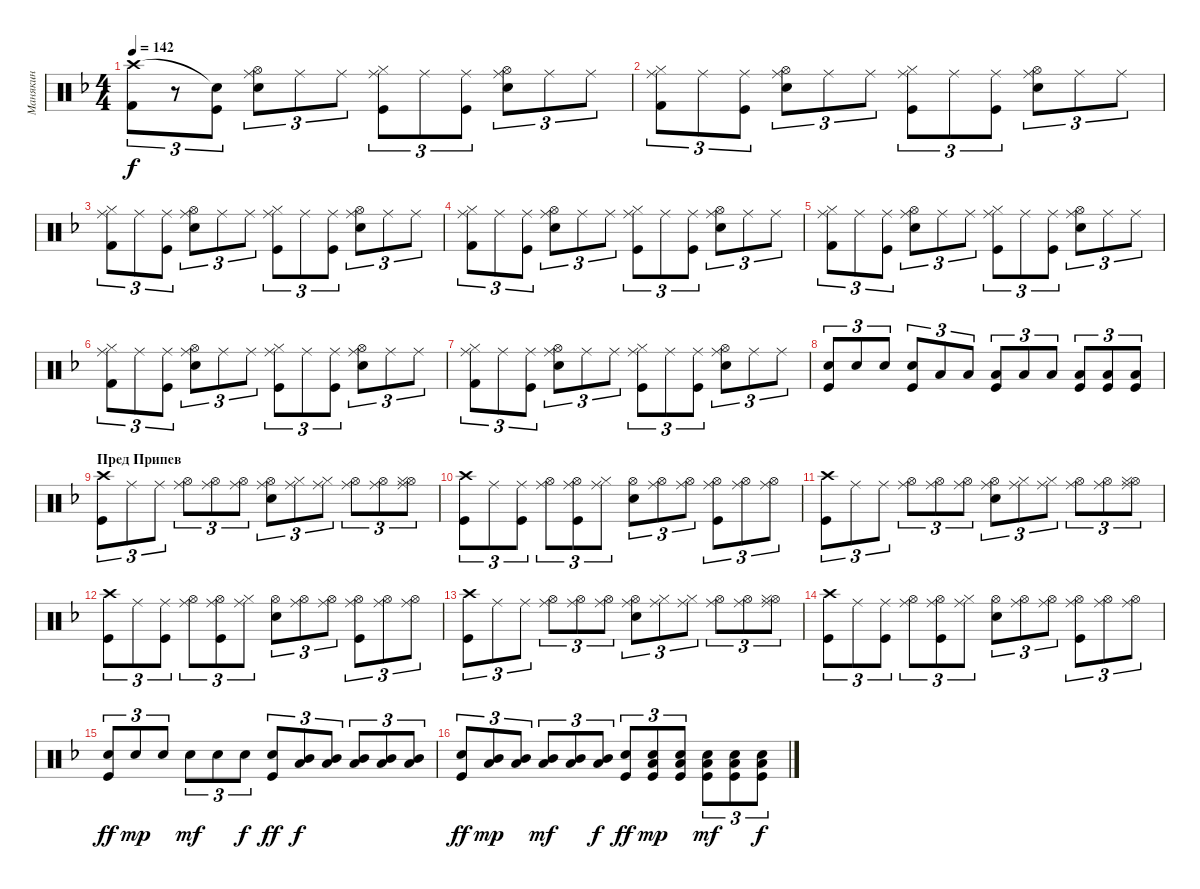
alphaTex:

\track ("Манякин" "Манякин") {instrument percussion}
\staff {score}
\articulation defaults
\ts (4 4)
\tempo 142
\clef neutral
\ks dminor
("Crash high (hit)" "Kick (hit) 2").8{tu (3 2) dy f} r.8{tu (3 2)} ("Snare (hit)"{t} "Kick (hit)").8{tu (3 2)} ("Hi-Hat (open)" "Ride (middle)" "Snare (hit) 2").8{tu (3 2)} "Ride (middle)".8{tu (3 2)} "Ride (middle)".8{tu (3 2)} ("Hi-Hat (closed)" "Ride (middle)" "Kick (hit)").8{tu (3 2)} "Ride (middle)".8{tu (3 2)} ("Ride (middle)" "Kick (hit)").8{tu (3 2)} ("Hi-Hat (open)" "Ride (middle)" "Snare (hit) 2").8{tu (3 2)} "Ride (middle)".8{tu (3 2)} "Ride (middle)".8{tu (3 2)} |
("Hi-Hat (closed)" "Ride (middle)" "Kick (hit) 2").8{tu (3 2)} "Ride (middle)".8{tu (3 2)} ("Ride (middle)" "Kick (hit)").8{tu (3 2)} ("Hi-Hat (open)" "Ride (middle)" "Snare (hit) 2").8{tu (3 2)} "Ride (middle)".8{tu (3 2)} "Ride (middle)".8{tu (3 2)} ("Hi-Hat (closed)" "Ride (middle)" "Kick (hit)").8{tu (3 2)} "Ride (middle)".8{tu (3 2)} ("Ride (middle)" "Kick (hit)").8{tu (3 2)} ("Hi-Hat (open)" "Ride (middle)" "Snare (hit) 2").8{tu (3 2)} "Ride (middle)".8{tu (3 2)} "Ride (middle)".8{tu (3 2)} |
("Hi-Hat (closed)" "Ride (middle)" "Kick (hit) 2").8{tu (3 2)} "Ride (middle)".8{tu (3 2)} ("Ride (middle)" "Kick (hit)").8{tu (3 2)} ("Hi-Hat (open)" "Ride (middle)" "Snare (hit) 2").8{tu (3 2)} "Ride (middle)".8{tu (3 2)} "Ride (middle)".8{tu (3 2)} ("Hi-Hat (closed)" "Ride (middle)" "Kick (hit)").8{tu (3 2)} "Ride (middle)".8{tu (3 2)} ("Ride (middle)" "Kick (hit)").8{tu (3 2)} ("Hi-Hat (open)" "Ride (middle)" "Snare (hit) 2").8{tu (3 2)} "Ride (middle)".8{tu (3 2)} "Ride (middle)".8{tu (3 2)} |
("Hi-Hat (closed)" "Ride (middle)" "Kick (hit) 2").8{tu (3 2)} "Ride (middle)".8{tu (3 2)} ("Ride (middle)" "Kick (hit)").8{tu (3 2)} ("Hi-Hat (open)" "Ride (middle)" "Snare (hit) 2").8{tu (3 2)} "Ride (middle)".8{tu (3 2)} "Ride (middle)".8{tu (3 2)} ("Hi-Hat (closed)" "Ride (middle)" "Kick (hit)").8{tu (3 2)} "Ride (middle)".8{tu (3 2)} ("Ride (middle)" "Kick (hit)").8{tu (3 2)} ("Hi-Hat (open)" "Ride (middle)" "Snare (hit) 2").8{tu (3 2)} "Ride (middle)".8{tu (3 2)} "Ride (middle)".8{tu (3 2)} |
("Hi-Hat (closed)" "Ride (middle)" "Kick (hit) 2").8{tu (3 2)} "Ride (middle)".8{tu (3 2)} ("Ride (middle)" "Kick (hit)").8{tu (3 2)} ("Hi-Hat (open)" "Ride (middle)" "Snare (hit) 2").8{tu (3 2)} "Ride (middle)".8{tu (3 2)} "Ride (middle)".8{tu (3 2)} ("Hi-Hat (closed)" "Ride (middle)" "Kick (hit)").8{tu (3 2)} "Ride (middle)".8{tu (3 2)} ("Ride (middle)" "Kick (hit)").8{tu (3 2)} ("Hi-Hat (open)" "Ride (middle)" "Snare (hit) 2").8{tu (3 2)} "Ride (middle)".8{tu (3 2)} "Ride (middle)".8{tu (3 2)} |
("Hi-Hat (closed)" "Ride (middle)" "Kick (hit) 2").8{tu (3 2)} "Ride (middle)".8{tu (3 2)} ("Ride (middle)" "Kick (hit)").8{tu (3 2)} ("Hi-Hat (open)" "Ride (middle)" "Snare (hit) 2").8{tu (3 2)} "Ride (middle)".8{tu (3 2)} "Ride (middle)".8{tu (3 2)} ("Hi-Hat (closed)" "Ride (middle)" "Kick (hit)").8{tu (3 2)} "Ride (middle)".8{tu (3 2)} ("Ride (middle)" "Kick (hit)").8{tu (3 2)} ("Hi-Hat (open)" "Ride (middle)" "Snare (hit) 2").8{tu (3 2)} "Ride (middle)".8{tu (3 2)} "Ride (middle)".8{tu (3 2)} |
("Hi-Hat (closed)" "Ride (middle)" "Kick (hit) 2").8{tu (3 2)} "Ride (middle)".8{tu (3 2)} ("Ride (middle)" "Kick (hit)").8{tu (3 2)} ("Hi-Hat (open)" "Ride (middle)" "Snare (hit) 2").8{tu (3 2)} "Ride (middle)".8{tu (3 2)} "Ride (middle)".8{tu (3 2)} ("Hi-Hat (closed)" "Ride (middle)" "Kick (hit)").8{tu (3 2)} "Ride (middle)".8{tu (3 2)} ("Ride (middle)" "Kick (hit)").8{tu (3 2)} ("Hi-Hat (open)" "Ride (middle)" "Snare (hit) 2").8{tu (3 2)} "Ride (middle)".8{tu (3 2)} "Ride (middle)".8{tu (3 2)} |
("Snare (hit) 2" "Kick (hit)").8{tu (3 2)} "Snare (hit) 2".8{tu (3 2)} "Snare (hit) 2".8{tu (3 2)} ("Snare (hit) 2" "Kick (hit)").8{tu (3 2)} "Low Tom (hit)".8{tu (3 2)} "Low Tom (hit)".8{tu (3 2)} ("Low Tom (hit)" "Kick (hit)").8{tu (3 2)} "Low Tom (hit)".8{tu (3 2)} "Low Tom (hit)".8{tu (3 2)} ("Low Floor Tom (hit)" "Kick (hit)").8{tu (3 2)} ("Low Floor Tom (hit)" "Kick (hit)").8{tu (3 2)} ("Low Floor Tom (hit)" "Kick (hit)").8{tu (3 2)} |
\section ("" "Пред Припев")
("Crash high (hit)" "Kick (hit)").8{tu (3 2)} "Ride (middle)".8{tu (3 2)} "Ride (middle)".8{tu (3 2)} ("Hi-Hat (open)" "Ride (middle)").8{tu (3 2)} ("Hi-Hat (open)" "Ride (middle)").8{tu (3 2)} ("Hi-Hat (open)" "Ride (middle)").8{tu (3 2)} ("Hi-Hat (open)" "Ride (middle)" "Snare (hit) 2").8{tu (3 2)} ("Ride (middle)" "Hi-Hat (closed)").8{tu (3 2)} ("Ride (middle)" "Hi-Hat (closed)").8{tu (3 2)} ("Hi-Hat (open)" "Ride (middle)").8{tu (3 2)} ("Hi-Hat (open)" "Ride (middle)").8{tu (3 2)} ("Hi-Hat (open)" "Ride (middle)" "Hi-Hat (closed)").8{tu (3 2)} |
("Crash high (hit)" "Kick (hit)").8{tu (3 2)} "Ride (middle)".8{tu (3 2)} ("Ride (middle)" "Kick (hit)").8{tu (3 2)} ("Hi-Hat (open)" "Ride (middle)").8{tu (3 2)} ("Hi-Hat (open)" "Ride (middle)" "Kick (hit)").8{tu (3 2)} ("Hi-Hat (closed)" "Ride (middle)").8{tu (3 2)} ("Hi-Hat (open)" "Snare (hit) 2").8{tu (3 2)} ("Hi-Hat (open)" "Ride (middle)").8{tu (3 2)} ("Hi-Hat (open)" "Ride (middle)").8{tu (3 2)} ("Hi-Hat (open)" "Ride (middle)" "Kick (hit)").8{tu (3 2)} ("Hi-Hat (open)" "Ride (middle)").8{tu (3 2)} ("Hi-Hat (open)" "Ride (middle)").8{tu (3 2)} |
("Crash high (hit)" "Kick (hit)").8{tu (3 2)} "Ride (middle)".8{tu (3 2)} "Ride (middle)".8{tu (3 2)} ("Hi-Hat (open)" "Ride (middle)").8{tu (3 2)} ("Hi-Hat (open)" "Ride (middle)").8{tu (3 2)} ("Hi-Hat (open)" "Ride (middle)").8{tu (3 2)} ("Hi-Hat (open)" "Ride (middle)" "Snare (hit) 2").8{tu (3 2)} ("Ride (middle)" "Hi-Hat (closed)").8{tu (3 2)} ("Ride (middle)" "Hi-Hat (closed)").8{tu (3 2)} ("Hi-Hat (open)" "Ride (middle)").8{tu (3 2)} ("Hi-Hat (open)" "Ride (middle)").8{tu (3 2)} ("Hi-Hat (open)" "Ride (middle)" "Hi-Hat (closed)").8{tu (3 2)} |
("Crash high (hit)" "Kick (hit)").8{tu (3 2)} "Ride (middle)".8{tu (3 2)} ("Ride (middle)" "Kick (hit)").8{tu (3 2)} ("Hi-Hat (open)" "Ride (middle)").8{tu (3 2)} ("Hi-Hat (open)" "Ride (middle)" "Kick (hit)").8{tu (3 2)} ("Hi-Hat (closed)" "Ride (middle)").8{tu (3 2)} ("Hi-Hat (open)" "Snare (hit) 2").8{tu (3 2)} ("Hi-Hat (open)" "Ride (middle)").8{tu (3 2)} ("Hi-Hat (open)" "Ride (middle)").8{tu (3 2)} ("Hi-Hat (open)" "Ride (middle)" "Kick (hit)").8{tu (3 2)} ("Hi-Hat (open)" "Ride (middle)").8{tu (3 2)} ("Hi-Hat (open)" "Ride (middle)").8{tu (3 2)} |
("Crash high (hit)" "Kick (hit)").8{tu (3 2)} "Ride (middle)".8{tu (3 2)} "Ride (middle)".8{tu (3 2)} ("Hi-Hat (open)" "Ride (middle)").8{tu (3 2)} ("Hi-Hat (open)" "Ride (middle)").8{tu (3 2)} ("Hi-Hat (open)" "Ride (middle)").8{tu (3 2)} ("Hi-Hat (open)" "Ride (middle)" "Snare (hit) 2").8{tu (3 2)} ("Ride (middle)" "Hi-Hat (closed)").8{tu (3 2)} ("Ride (middle)" "Hi-Hat (closed)").8{tu (3 2)} ("Hi-Hat (open)" "Ride (middle)").8{tu (3 2)} ("Hi-Hat (open)" "Ride (middle)").8{tu (3 2)} ("Hi-Hat (open)" "Ride (middle)" "Hi-Hat (closed)").8{tu (3 2)} |
("Crash high (hit)" "Kick (hit)").8{tu (3 2)} "Ride (middle)".8{tu (3 2)} ("Ride (middle)" "Kick (hit)").8{tu (3 2)} ("Hi-Hat (open)" "Ride (middle)").8{tu (3 2)} ("Hi-Hat (open)" "Ride (middle)" "Kick (hit)").8{tu (3 2)} ("Hi-Hat (closed)" "Ride (middle)").8{tu (3 2)} ("Hi-Hat (open)" "Snare (hit) 2").8{tu (3 2)} ("Hi-Hat (open)" "Ride (middle)").8{tu (3 2)} ("Hi-Hat (open)" "Ride (middle)").8{tu (3 2)} ("Hi-Hat (open)" "Ride (middle)" "Kick (hit)").8{tu (3 2)} ("Hi-Hat (open)" "Ride (middle)").8{tu (3 2)} ("Hi-Hat (open)" "Ride (middle)").8{tu (3 2)} |
("Snare (hit) 2" "Kick (hit)").8{tu (3 2) dy ff} "Snare (hit) 2".8{tu (3 2) dy mp} "Snare (hit) 2".8{tu (3 2)} "Snare (hit) 2".8{tu (3 2) dy mf} "Snare (hit) 2".8{tu (3 2)} "Snare (hit) 2".8{tu (3 2) dy f} ("Snare (hit) 2" "Kick (hit)").8{tu (3 2) dy ff} ("Low Floor Tom (hit)" "Mid Tom (hit)").8{tu (3 2) dy f} ("Low Floor Tom (hit)" "Mid Tom (hit)").8{tu (3 2)} ("Low Floor Tom (hit)" "Mid Tom (hit)").8{tu (3 2)} ("Low Floor Tom (hit)" "Mid Tom (hit)").8{tu (3 2)} ("Low Floor Tom (hit)" "Mid Tom (hit)").8{tu (3 2)} |
("Snare (hit) 2" "Kick (hit)").8{tu (3 2) dy ff} ("Mid Tom (hit)" "Low Tom (hit)").8{tu (3 2) dy mp} ("Mid Tom (hit)" "Low Tom (hit)").8{tu (3 2)} ("Mid Tom (hit)" "Low Tom (hit)").8{tu (3 2) dy mf} ("Mid Tom (hit)" "Low Tom (hit)").8{tu (3 2)} ("Mid Tom (hit)" "Low Tom (hit)").8{tu (3 2) dy f} ("Snare (hit) 2" "Kick (hit)").8{tu (3 2) dy ff} ("Low Tom (hit)" "Snare (hit) 2" "Kick (hit)").8{tu (3 2) dy mp} ("Low Tom (hit)" "Snare (hit) 2" "Kick (hit)").8{tu (3 2)} ("Low Tom (hit)" "Snare (hit) 2" "Kick (hit)").8{tu (3 2) dy mf} ("Low Tom (hit)" "Snare (hit) 2" "Kick (hit)").8{tu (3 2)} ("Low Tom (hit)" "Snare (hit) 2" "Kick (hit)").8{tu (3 2) dy f}
